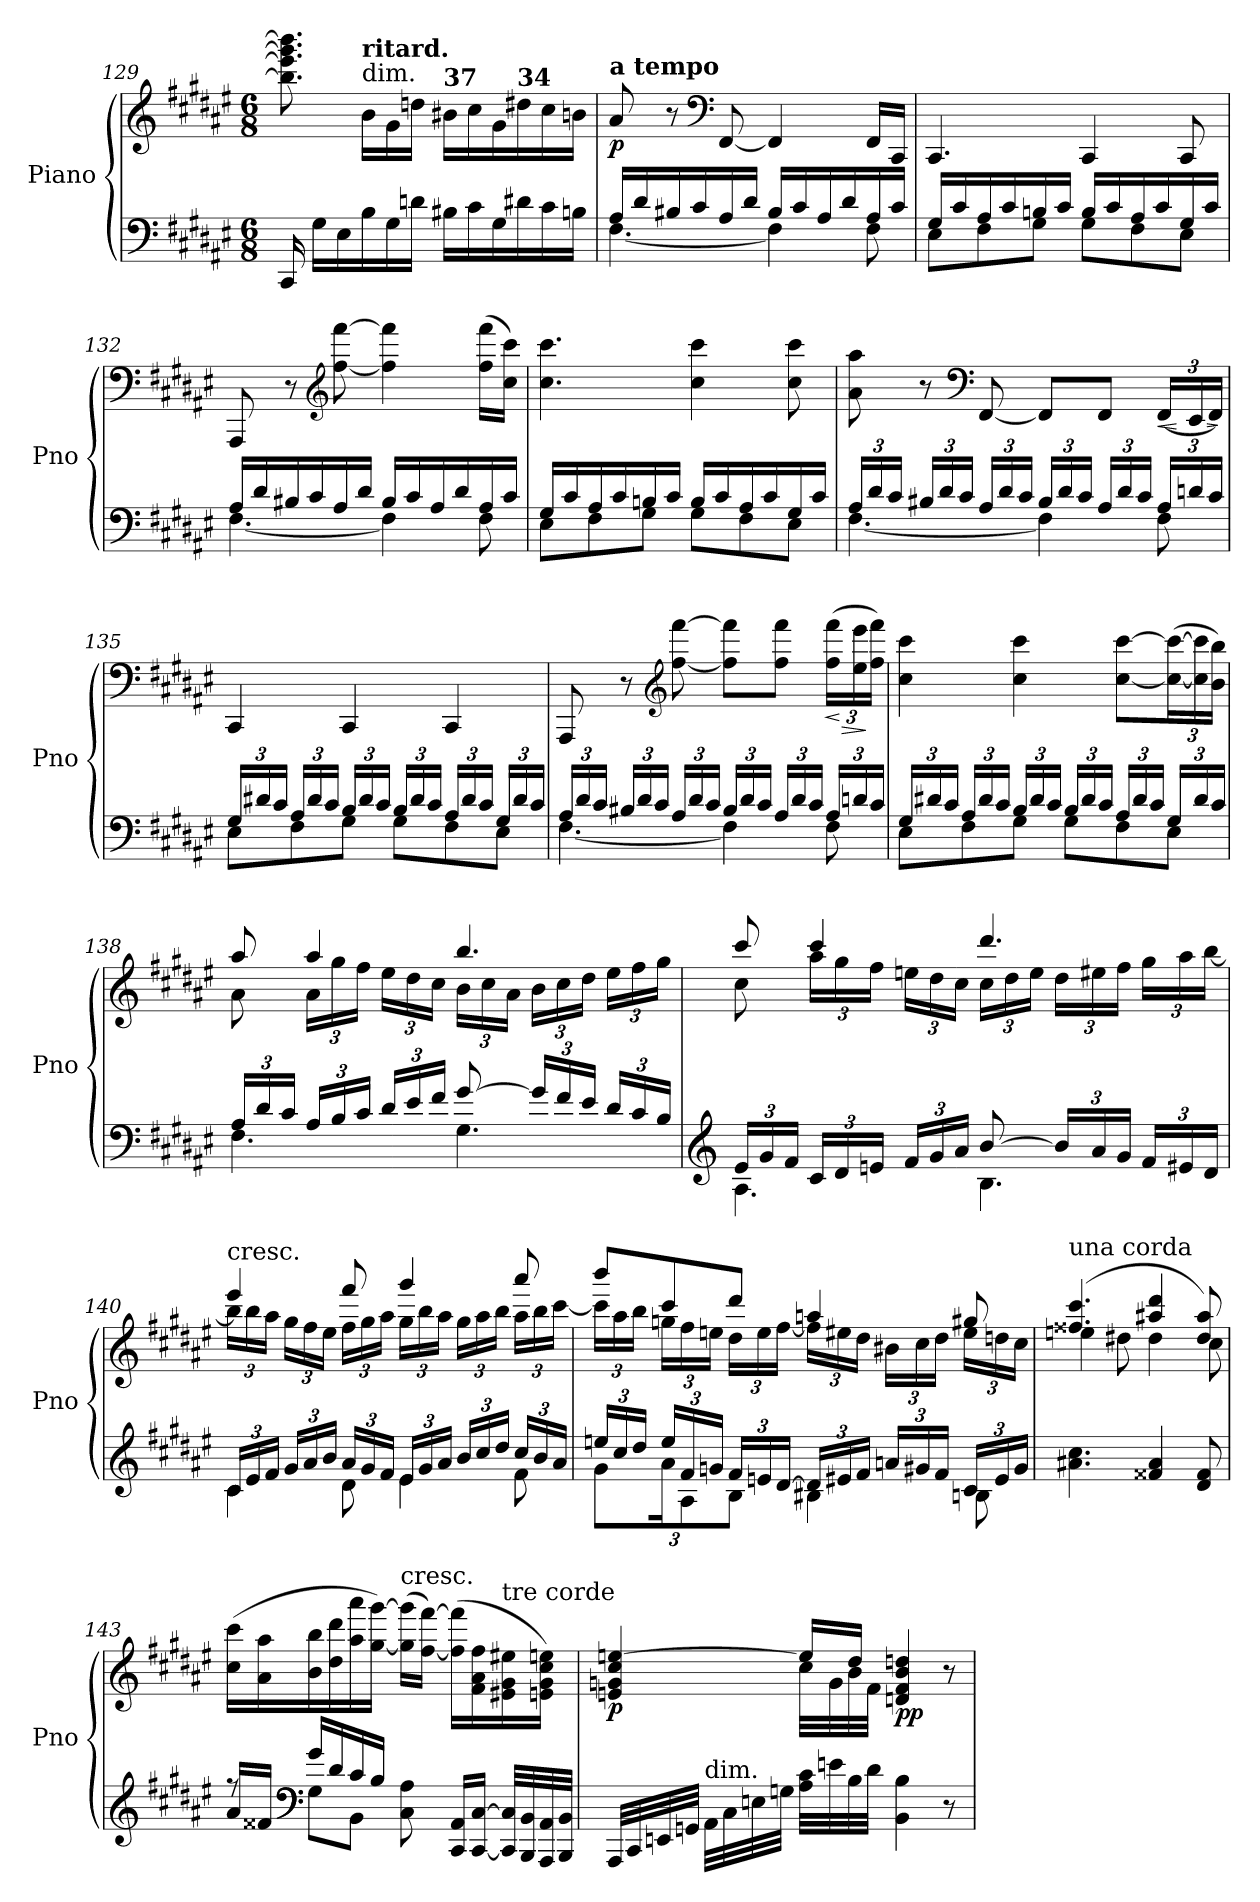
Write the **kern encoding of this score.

**kern	**kern	**dynam
*part1	*part1	*part1
*staff2	*staff1	*staff1/2
*I"Piano	*	*
*I'Pno	*	*
*clefF4	*clefG2	*
*k[f#c#g#d#a#e#]	*k[f#c#g#d#a#e#]	*
*F#:	*F#:	*
*M6/8	*M6/8	*
=129	=129	=129
16CC#/	8.bb\] 8.eee#\] 8.ggg#\] 8.bbb\]	.
16G#\LL	.	.
16E#\	.	.
!	!LO:TX:a:t=dim.	!
!	!LO:TX:a:B:t=ritard.	!
16B\	16b\LL	.
16G#\	16g#\	.
16dn\JJ	16ddn\JJ	.
!	!LO:TX:a:B:t=37	!
16B#X\LL	16b#X\LL	.
16c#\	16cc#\	.
16G#\	16g#\	.
!	!LO:TX:a:B:t=34	!
16d#X\	16dd#X\	.
16c#\	16cc#\	.
16Bn\JJ	16bn\JJ	.
!!LO:PB:g=z
=130	=130	=130
*^	*	*
!	!	!LO:TX:a:B:t=a tempo	!
!	!	!	!LO:DY:b
16A#/LL	[4.F#\	8a#/	p
16d#/	.	.	.
16B#X/	.	8r	.
16c#/	.	.	.
*	*	*clefF4	*
16A#/	.	[8FF#/	.
16d#/JJ	.	.	.
16B#/LL	4F#\]	4FF#/]	.
16c#/	.	.	.
16A#/	.	.	.
16d#/	.	.	.
16A#/	8F#\	16FF#/LL	.
16c#/JJ	.	16CC#/JJ	.
=131	=131	=131	=131
16G#/LL	8E#\L	4.CC#/	.
16c#/	.	.	.
16A#/	8F#\	.	.
16c#/	.	.	.
16Bn/	8G#\J	.	.
16c#/JJ	.	.	.
16B/LL	8G#\L	4CC#/	.
16c#/	.	.	.
16A#/	8F#\	.	.
16c#/	.	.	.
16G#/	8E#\J	8CC#/	.
16c#/JJ	.	.	.
=132	=132	=132	=132
16A#/LL	[4.F#\	8AAA#/	.
16d#/	.	.	.
16B#X/	.	8r	.
16c#/	.	.	.
*	*	*clefG2	*
16A#/	.	[8ff#\ [8fff#\	.
16d#/JJ	.	.	.
16B#/LL	4F#\]	4ff#\] 4fff#\]	.
16c#/	.	.	.
16A#/	.	.	.
16d#/	.	.	.
16A#/	8F#\	(>16ff#\ 16fff#\LL	.
16c#/JJ	.	16cc#\ 16ccc#\JJ)	.
!!LO:LB:g=z
=133	=133	=133	=133
16G#/LL	8E#\L	4.cc#\ 4.ccc#\	.
16c#/	.	.	.
16A#/	8F#\	.	.
16c#/	.	.	.
16Bn/	8G#\J	.	.
16c#/JJ	.	.	.
16B/LL	8G#\L	4cc#\ 4ccc#\	.
16c#/	.	.	.
16A#/	8F#\	.	.
16c#/	.	.	.
16G#/	8E#\J	8cc#\ 8ccc#\	.
16c#/JJ	.	.	.
=134	=134	=134	=134
*Xbrackettup	*	*	*
24A#/LL	[4.F#\	8a#\ 8aa#\	.
24d#/	.	.	.
24c#/JJ	.	.	.
24B#X/LL	.	8r	.
24d#/	.	.	.
24c#/JJ	.	.	.
*	*	*clefF4	*
24A#/LL	.	[8FF#/	.
24d#/	.	.	.
24c#/JJ	.	.	.
24B#/LL	4F#\]	8FF#/L]	.
24d#/	.	.	.
24c#/JJ	.	.	.
24A#/LL	.	8FF#/J	.
24d#/	.	.	.
24c#/JJ	.	.	.
*	*	*Xbrackettup	*
!	!	!	!LO:HP:b
24A#/LL	8F#\	(<24FF#/LL	<
24dn/	.	24EE#/	[
!	!	!	!LO:HP:b
24c#/JJ	.	24FF#/JJ)	>
*v	*v	*	*
.	.	]
!!LO:LB:g=z
=135	=135	=135
*^	*	*
24G#/LL	8E#\L	4CC#/	.
24d#X/	.	.	.
24c#/JJ	.	.	.
24A#/LL	8F#\	.	.
24d#/	.	.	.
24c#/JJ	.	.	.
24B/LL	8G#\J	4CC#/	.
24d#/	.	.	.
24c#/JJ	.	.	.
24B/LL	8G#\L	.	.
24d#/	.	.	.
24c#/JJ	.	.	.
24A#/LL	8F#\	4CC#/	.
24d#/	.	.	.
24c#/JJ	.	.	.
24G#/LL	8E#\J	.	.
24d#/	.	.	.
24c#/JJ	.	.	.
=136	=136	=136	=136
24A#/LL	[4.F#\	8AAA#/	.
24d#/	.	.	.
24c#/JJ	.	.	.
24B#X/LL	.	8r	.
24d#/	.	.	.
24c#/JJ	.	.	.
*	*	*clefG2	*
24A#/LL	.	[8ff#\ [8fff#\	.
24d#/	.	.	.
24c#/JJ	.	.	.
24B#/LL	4F#\]	8ff#\] 8fff#\]L	.
24d#/	.	.	.
24c#/JJ	.	.	.
24A#/LL	.	8ff#\ 8fff#\J	.
24d#/	.	.	.
24c#/JJ	.	.	.
!	!	!	!LO:HP:b
24A#/LL	8F#\	(>24ff#\ 24fff#\LL	<
!	!	!	!LO:HP:n=1:b
24dn/	.	24ee#\ 24eee#\	[ >
24c#/JJ	.	24ff#\ 24fff#\JJ)	]
!!LO:LB:g=z
=137	=137	=137	=137
24G#/LL	8E#\L	4cc#\ 4ccc#\	.
24d#X/	.	.	.
24c#/JJ	.	.	.
24A#/LL	8F#\	.	.
24d#/	.	.	.
24c#/JJ	.	.	.
24B/LL	8G#\J	4cc#\ 4ccc#\	.
24d#/	.	.	.
24c#/JJ	.	.	.
24B/LL	8G#\L	.	.
24d#/	.	.	.
24c#/JJ	.	.	.
24A#/LL	8F#\	[8cc#\ [8ccc#\L	.
24d#/	.	.	.
24c#/JJ	.	.	.
24G#/LL	8E#\J	(>24cc#\_ 24ccc#\_L	.
24d#/	.	24cc#\] 24ccc#\]	.
24c#/JJ	.	24b\ 24bb\JJ)	.
!!LO:LB:g=z
=138	=138	=138	=138
*	*	*^	*
24A#/LL	4.F#\	8aa#/	8a#\	.
24d#/	.	.	.	.
24c#/JJ	.	.	.	.
24A#/LL	.	4aa#/	24a#\LL	.
24B/	.	.	24gg#\	.
24c#/JJ	.	.	24ff#\JJ	.
24d#/LL	.	.	24ee#\LL	.
24e#/	.	.	24dd#\	.
24f#/JJ	.	.	24cc#\JJ	.
[8g#/	4.G#\	4.bb/	24b\LL	.
.	.	.	24cc#\	.
.	.	.	24a#\JJ	.
24g#/LL]	.	.	24b\LL	.
24f#/	.	.	24cc#\	.
24e#/JJ	.	.	24dd#\JJ	.
24d#/LL	.	.	24ee#\LL	.
24c#/	.	.	24ff#\	.
24B/JJ	.	.	24gg#\JJ	.
=139	=139	=139	=139	=139
*clefG2	*	*	*	*
24e#/LL	4.A#\	8ccc#/	8cc#\	.
24g#/	.	.	.	.
24f#/JJ	.	.	.	.
24c#/LL	.	4ccc#/	24aa#\LL	.
24d#/	.	.	24gg#\	.
24en/JJ	.	.	24ff#\JJ	.
24f#/LL	.	.	24een\LL	.
24g#/	.	.	24dd#\	.
24a#/JJ	.	.	24cc#\JJ	.
[8b/	4.B\	4.ddd#/	24cc#\LL	.
.	.	.	24dd#\	.
.	.	.	24ee\JJ	.
24b/LL]	.	.	24dd#\LL	.
24a#/	.	.	24ee#X\	.
24g#/JJ	.	.	24ff#\JJ	.
24f#/LL	.	.	24gg#\LL	.
24e#X/	.	.	24aa#\	.
24d#/JJ	.	.	[24bb\JJ	.
!!LO:PB:g=z	!!
=140	=140	=140	=140	=140
!	!	!LO:TX:a:t=cresc.	!	!
24c#/LL	4c#\	4eee#/	24bb\LL]	.
24e#/	.	.	24bb\	.
24f#/JJ	.	.	24aa#\JJ	.
24g#/LL	.	.	24gg#\LL	.
24a#/	.	.	24ff#\	.
24b/JJ	.	.	24ee#\JJ	.
24a#/LL	8d#\	8fff#/	24ff#\LL	.
24g#/	.	.	24gg#\	.
24f#/JJ	.	.	24aa#\JJ	.
24e#/LL	4e#\	4ggg#/	24gg#\LL	.
24g#/	.	.	24bb\	.
24a#/JJ	.	.	24aa#\JJ	.
24b/LL	.	.	24gg#\LL	.
24cc#/	.	.	24aa#\	.
24dd#/JJ	.	.	24bb\JJ	.
24cc#/LL	8f#\	8aaa#/	24aa#\LL	.
24b/	.	.	24bb\	.
24a#/JJ	.	.	[24ccc#\JJ	.
!!LO:LB:g=z	!!
=141	=141	=141	=141	=141
24een/LL	8g#\L	8bbb/L	24ccc#\LL]	.
24cc#/	.	.	24aa#\	.
24dd#/JJ	.	.	24bb\JJ	.
24ee/LL	24a#\K	8ccc#/	24ggn\LL	.
24f#/	12A#\	.	24ff#\	.
24gn/JJ	.	.	24een\JJ	.
24f#/LL	8B\J	8ddd#/J	24dd#\LL	.
24en/	.	.	24ee\	.
[24d#/JJ	.	.	[24ff#\JJ	.
24d#/LL]	4B#X\	4aan/	24ff#\LL]	.
24e#X/	.	.	24ee#X\	.
24f#/JJ	.	.	24dd#\JJ	.
24an/LL	.	.	24b#X\LL	.
24g#X/	.	.	24cc#\	.
24f#/JJ	.	.	24dd#\JJ	.
24c#/LL	8Bn\	8gg#X/	24ee#\LL	.
24e#/	.	.	24ddn\	.
24g#/JJ	.	.	24cc#\JJ	.
*v	*v	*	*	*
=142	=142	=142	=142
!	!LO:TX:a:t=una corda	!	!
4.a#X\ 4.cc#\	(>4.ff##X/ 4.ccc#/	4een\	.
.	.	8dd#X\	.
4f##X/ 4a#/	4aa#X/ 4ddd#/	4dd#\	.
8d#/ 8f##/	8dd#/ 8aa#/)	8cc#\	.
*	*v	*v	*
!!LO:LB:g=z
=143	=143	=143
*^	*	*
16a#/LL	8rff	(>16cc#\ 16ccc#\LL	.
16f##X/JJ	.	16a#\ 16aa#\	.
*clefF4	*	*	*
16g#/LL	8G#\L	16b\ 16bb\	.
16d#/	.	16dd#\ 16ddd#\	.
16c#/	8BB\J	16aa#\ 16aaa#\	.
16B/JJ	.	[16gg#\ [16ggg#\JJ)	.
!	!	!LO:TX:a:t=cresc.	!
8C#\ 8A#\	4.ryy	(>16gg#\] 16ggg#\]LL	.
.	.	[16ff#\ [16fff#\JJ)	.
16CC#/ 16AA#/LL	.	(>16ff#\] 16fff#\]LL	.
[16CC#/ [16C#/JJ	.	16f#\ 16a#\ 16ff#\	.
!	!	!LO:TX:a:t=tre corde	!
32CC#/] 32C#/]LLL	.	16e#X\ 16g#\ 16ee#X\	.
32BBB/ 32BB/	.	.	.
32AAA#/ 32AA#/	.	16en\ 16g#\ 16cc#\ 16een\JJ)	.
32BBB/ 32BB/JJJ	.	.	.
*v	*v	*	*
=144	=144	=144
*	*^	*
!	!	!	!LO:DY:b
32AAA#/LLL	4en/ 4gn/ 4cc#/ [4een/	4ryy	p
32CC#/	.	.	.
32EEn/	.	.	.
32GGn/JJJ	.	.	.
!LO:TX:a:t=dim.	!	!	!
32AA#\LLL	.	.	.
32C#\	.	.	.
32En\	.	.	.
32Gn\JJJ	.	.	.
32A#\ 32c#\LLL	16ee/LL]	32cc#\LLL	.
32en\	.	32g\	.
32B\	16dd#/JJ	32b\	.
32d#\JJJ	.	32f#\JJJ	.
!	!	!	!LO:DY:b
4BB\ 4B\	4dn/ 4f#/ 4b/ 4ddn/	4.ryy	pp
8r	8r	.	.
*	*v	*v	*
=	=	=
*-	*-	*-
